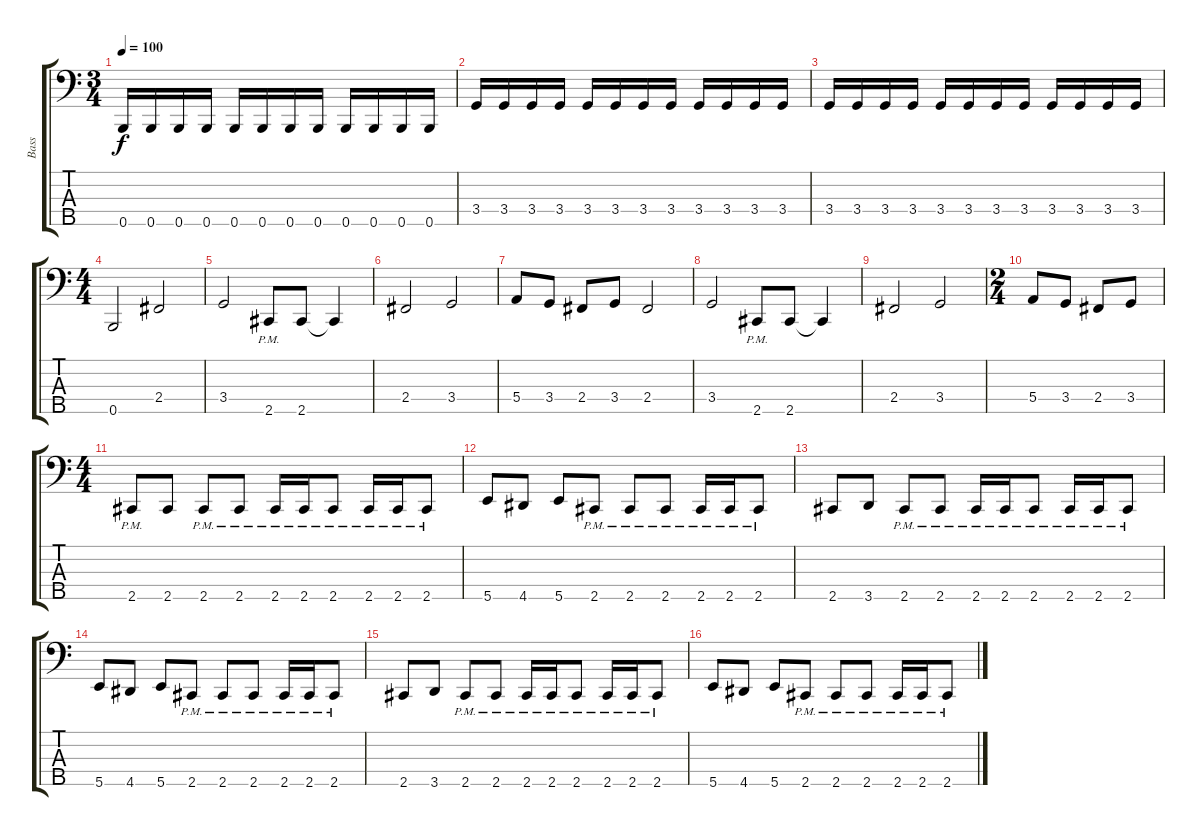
\track ("Bass" "Bass") {instrument electricbasspick}
\staff {score tabs}
\tuning (G2 D2 A1 E1 B0) {hide}
\ts (3 4)
\tempo 100
\clef f4
\ks c
0.5.16{dy f} 0.5.16 0.5.16 0.5.16 0.5.16 0.5.16 0.5.16 0.5.16 0.5.16 0.5.16 0.5.16 0.5.16 |
3.4.16 3.4.16 3.4.16 3.4.16 3.4.16 3.4.16 3.4.16 3.4.16 3.4.16 3.4.16 3.4.16 3.4.16 |
3.4.16 3.4.16 3.4.16 3.4.16 3.4.16 3.4.16 3.4.16 3.4.16 3.4.16 3.4.16 3.4.16 3.4.16 |
\ts (4 4)
0.5.2 2.4.2 |
3.4.2 2.5{pm}.8 2.5.8 2.5{t}.4 |
2.4.2 3.4.2 |
5.4.8 3.4.8 2.4.8 3.4.8 2.4.2 |
3.4.2 2.5{pm}.8 2.5.8 2.5{t}.4 |
2.4.2 3.4.2 |
\ts (2 4)
5.4.8 3.4.8 2.4.8 3.4.8 |
\ts (4 4)
2.5{pm}.8 2.5.8 2.5{pm}.8 2.5{pm}.8 2.5{pm}.16 2.5{pm}.16 2.5{pm}.8 2.5{pm}.16 2.5{pm}.16 2.5{pm}.8 |
5.5.8 4.5.8 5.5.8 2.5{pm}.8 2.5{pm}.8 2.5{pm}.8 2.5{pm}.16 2.5{pm}.16 2.5{pm}.8 |
2.5.8 3.5.8 2.5{pm}.8 2.5{pm}.8 2.5{pm}.16 2.5{pm}.16 2.5{pm}.8 2.5{pm}.16 2.5{pm}.16 2.5{pm}.8 |
5.5.8 4.5.8 5.5.8 2.5{pm}.8 2.5{pm}.8 2.5{pm}.8 2.5{pm}.16 2.5{pm}.16 2.5{pm}.8 |
2.5.8 3.5.8 2.5{pm}.8 2.5{pm}.8 2.5{pm}.16 2.5{pm}.16 2.5{pm}.8 2.5{pm}.16 2.5{pm}.16 2.5{pm}.8 |
5.5.8 4.5.8 5.5.8 2.5{pm}.8 2.5{pm}.8 2.5{pm}.8 2.5{pm}.16 2.5{pm}.16 2.5{pm}.8
